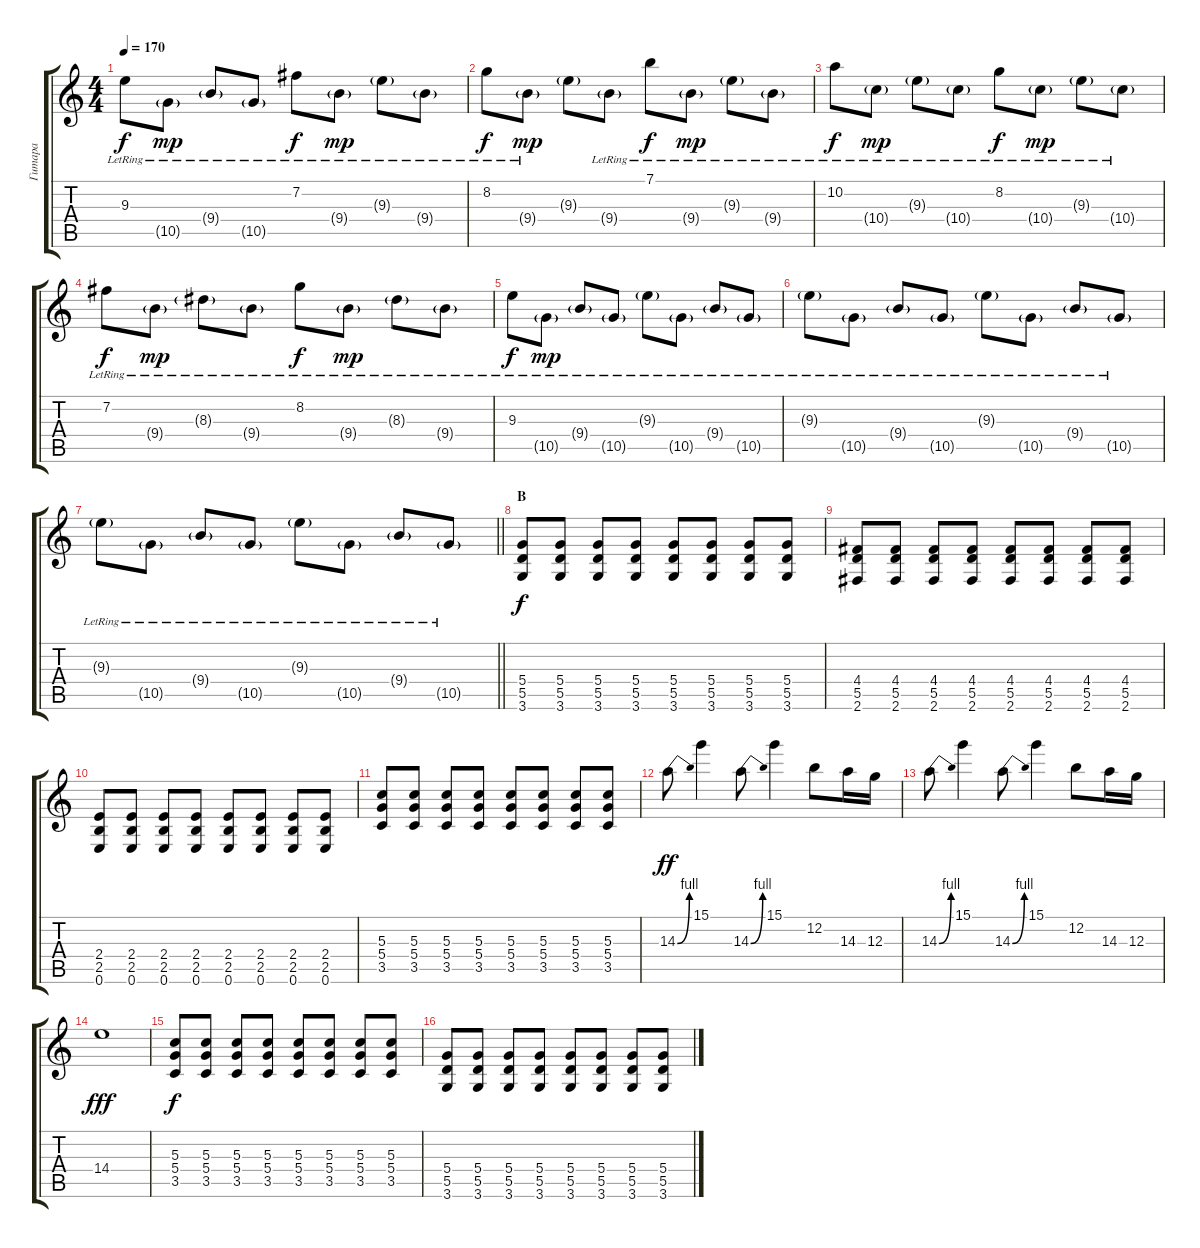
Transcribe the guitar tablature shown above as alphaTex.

\track ("Гитара" "Гитара") {instrument acousticguitarsteel}
\staff {score tabs}
\tuning (E4 B3 G3 D3 A2 E2) {hide}
\ts (4 4)
\tempo 170
\clef g2
\ks c
9.3{lr}.8{dy f instrument acousticguitarsteel} 10.5{g lr}.8{dy mp} 9.4{g lr}.8 10.5{g lr}.8 7.2{lr}.8{dy f} 9.4{g lr}.8{dy mp} 9.3{g lr}.8 9.4{g lr}.8 |
8.2{lr}.8{dy f} 9.4{g lr}.8{dy mp} 9.3{g}.8 9.4{g lr}.8 7.1{lr}.8{dy f} 9.4{g lr}.8{dy mp} 9.3{g lr}.8 9.4{g lr}.8 |
10.2{lr}.8{dy f} 10.4{g lr}.8{dy mp} 9.3{g lr}.8 10.4{g lr}.8 8.2{lr}.8{dy f} 10.4{g lr}.8{dy mp} 9.3{g lr}.8 10.4{g lr}.8 |
7.2{lr}.8{dy f} 9.4{g lr}.8{dy mp} 8.3{g lr}.8 9.4{g lr}.8 8.2{lr}.8{dy f} 9.4{g lr}.8{dy mp} 8.3{g lr}.8 9.4{g lr}.8 |
9.3{lr}.8{dy f} 10.5{g lr}.8{dy mp} 9.4{g lr}.8 10.5{g lr}.8 9.3{g lr}.8 10.5{g lr}.8 9.4{g lr}.8 10.5{g lr}.8 |
9.3{g lr}.8 10.5{g lr}.8 9.4{g lr}.8 10.5{g lr}.8 9.3{g lr}.8 10.5{g lr}.8 9.4{g lr}.8 10.5{g lr}.8 |
\barLineRight lightlight
9.3{g lr}.8 10.5{g lr}.8 9.4{g lr}.8 10.5{g lr}.8 9.3{g lr}.8 10.5{g lr}.8 9.4{g lr}.8 10.5{g lr}.8 |
\section ("" "B")
(5.4 5.5 3.6).8{dy f volume 13 instrument distortionguitar} (5.4 5.5 3.6).8 (5.4 5.5 3.6).8 (5.4 5.5 3.6).8 (5.4 5.5 3.6).8 (5.4 5.5 3.6).8 (5.4 5.5 3.6).8 (5.4 5.5 3.6).8 |
(4.4 5.5 2.6).8 (4.4 5.5 2.6).8 (4.4 5.5 2.6).8 (4.4 5.5 2.6).8 (4.4 5.5 2.6).8 (4.4 5.5 2.6).8 (4.4 5.5 2.6).8 (4.4 5.5 2.6).8 |
(2.4 2.5 0.6).8 (2.4 2.5 0.6).8 (2.4 2.5 0.6).8 (2.4 2.5 0.6).8 (2.4 2.5 0.6).8 (2.4 2.5 0.6).8 (2.4 2.5 0.6).8 (2.4 2.5 0.6).8 |
(5.3 5.4 3.5).8 (5.3 5.4 3.5).8 (5.3 5.4 3.5).8 (5.3 5.4 3.5).8 (5.3 5.4 3.5).8 (5.3 5.4 3.5).8 (5.3 5.4 3.5).8 (5.3 5.4 3.5).8 |
14.3{be (bend 0 0 60 4)}.8{dy ff} 15.1.4 14.3{be (bend 0 0 60 4)}.8 15.1.4 12.2.8 14.3.16 12.3.16 |
14.3{be (bend 0 0 60 4)}.8 15.1.4 14.3{be (bend 0 0 60 4)}.8 15.1.4 12.2.8 14.3.16 12.3.16 |
14.4.1{dy fff} |
(5.3 5.4 3.5).8{dy f} (5.3 5.4 3.5).8 (5.3 5.4 3.5).8 (5.3 5.4 3.5).8 (5.3 5.4 3.5).8 (5.3 5.4 3.5).8 (5.3 5.4 3.5).8 (5.3 5.4 3.5).8 |
(5.4 5.5 3.6).8 (5.4 5.5 3.6).8 (5.4 5.5 3.6).8 (5.4 5.5 3.6).8 (5.4 5.5 3.6).8 (5.4 5.5 3.6).8 (5.4 5.5 3.6).8 (5.4 5.5 3.6).8
